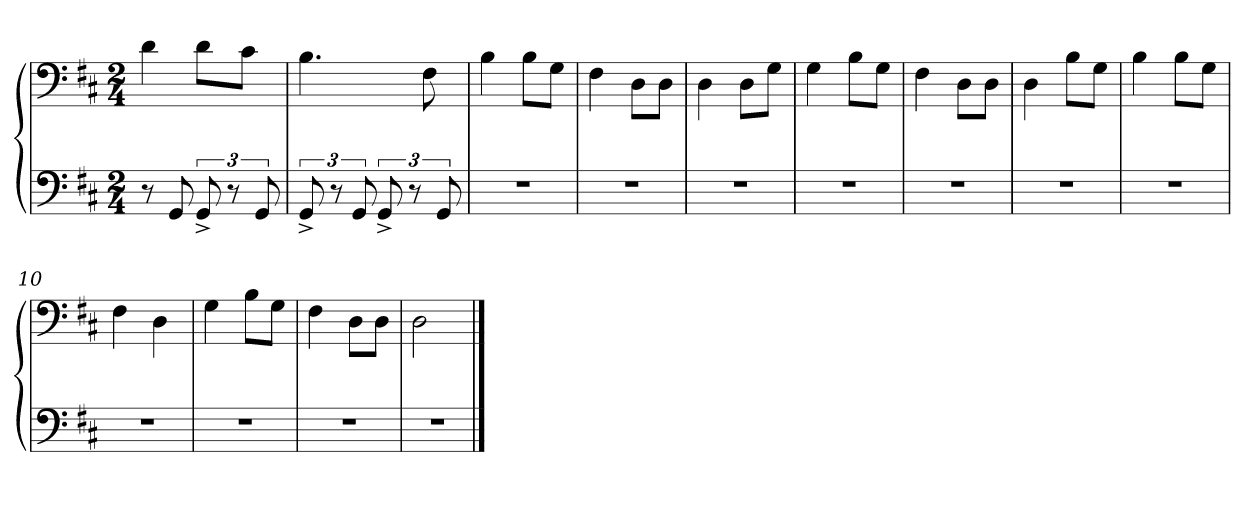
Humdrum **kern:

**kern	**kern
*part1	*part1
*staff2	*staff1
*clefF4	*clefF4
*k[f#c#]	*k[f#c#]
*M2/4	*M2/4
=1	=1
8r	4d\
8GG/	.
12GG^/	8d\L
12r	.
.	8c#\J
12GG/	.
=2	=2
12GG^/	4.B\
12r	.
12GG/	.
12GG^/	.
12r	.
.	8F#\
12GG/	.
=3	=3
2r	4B\
.	8B\L
.	8G\J
=4	=4
2r	4F#\
.	8D\L
.	8D\J
=5	=5
2r	4D\
.	8D\L
.	8G\J
=6	=6
2r	4G\
.	8B\L
.	8G\J
=7	=7
2r	4F#\
.	8D\L
.	8D\J
=8	=8
2r	4D\
.	8B\L
.	8G\J
=9	=9
2r	4B\
.	8B\L
.	8G\J
=10	=10
2r	4F#\
.	4D\
=11	=11
2r	4G\
.	8B\L
.	8G\J
=12	=12
2r	4F#\
.	8D\L
.	8D\J
=13	=13
2r	2D\
==	==
*-	*-
